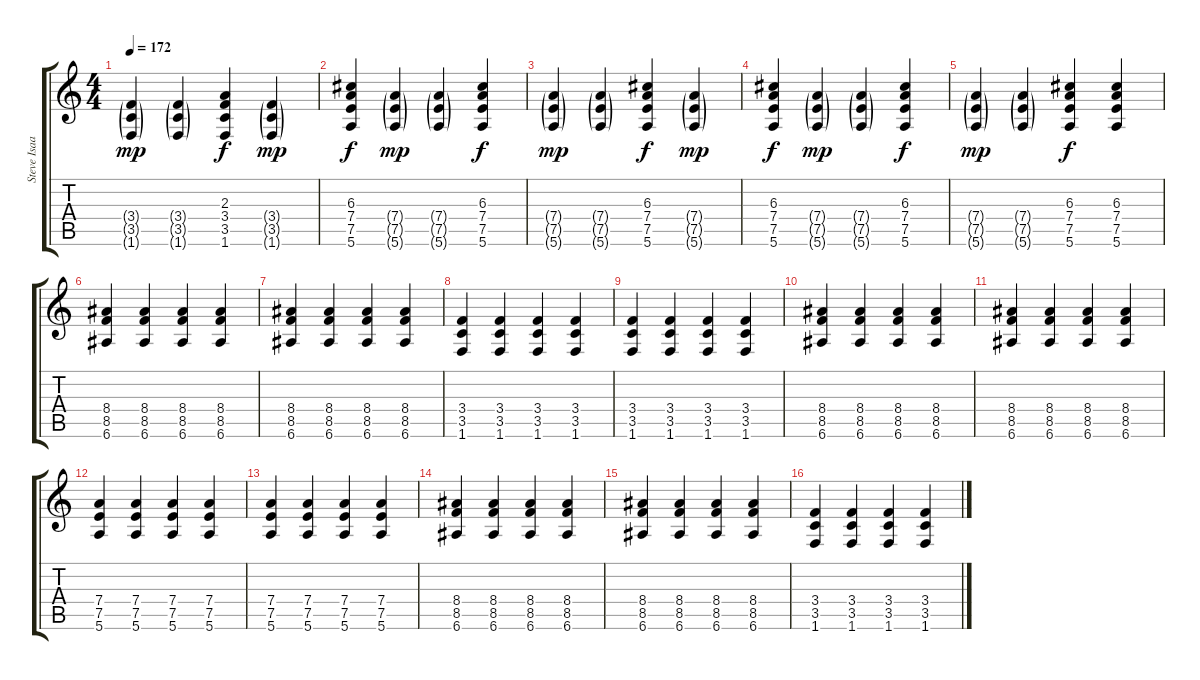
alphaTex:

\track ("Steve Isaacs" "Steve Isaa") {instrument overdrivenguitar}
\staff {score tabs}
\tuning (E4 B3 G3 D3 A2 E2) {hide}
\ts (4 4)
\tempo 172
\clef g2
\ks c
(3.4{g} 3.5{g} 1.6{g}).4{dy mp} (3.4{g} 3.5{g} 1.6{g}).4 (2.3 3.4 3.5 1.6).4{dy f} (3.4{g} 3.5{g} 1.6{g}).4{dy mp} |
(6.3 7.4 7.5 5.6).4{dy f} (7.4{g} 7.5{g} 5.6{g}).4{dy mp} (7.4{g} 7.5{g} 5.6{g}).4 (6.3 7.4 7.5 5.6).4{dy f} |
(7.4{g} 7.5{g} 5.6{g}).4{dy mp} (7.4{g} 7.5{g} 5.6{g}).4 (6.3 7.4 7.5 5.6).4{dy f} (7.4{g} 7.5{g} 5.6{g}).4{dy mp} |
(6.3 7.4 7.5 5.6).4{dy f} (7.4{g} 7.5{g} 5.6{g}).4{dy mp} (7.4{g} 7.5{g} 5.6{g}).4 (6.3 7.4 7.5 5.6).4{dy f} |
(7.4{g} 7.5{g} 5.6{g}).4{dy mp} (7.4{g} 7.5{g} 5.6{g}).4 (6.3 7.4 7.5 5.6).4{dy f} (6.3 7.4 7.5 5.6).4 |
(8.4 8.5 6.6).4{instrument overdrivenguitar} (8.4 8.5 6.6).4 (8.4 8.5 6.6).4 (8.4 8.5 6.6).4 |
(8.4 8.5 6.6).4 (8.4 8.5 6.6).4 (8.4 8.5 6.6).4 (8.4 8.5 6.6).4 |
(3.4 3.5 1.6).4 (3.4 3.5 1.6).4 (3.4 3.5 1.6).4 (3.4 3.5 1.6).4 |
(3.4 3.5 1.6).4 (3.4 3.5 1.6).4 (3.4 3.5 1.6).4 (3.4 3.5 1.6).4 |
(8.4 8.5 6.6).4 (8.4 8.5 6.6).4 (8.4 8.5 6.6).4 (8.4 8.5 6.6).4 |
(8.4 8.5 6.6).4 (8.4 8.5 6.6).4 (8.4 8.5 6.6).4 (8.4 8.5 6.6).4 |
(7.4 7.5 5.6).4 (7.4 7.5 5.6).4 (7.4 7.5 5.6).4 (7.4 7.5 5.6).4 |
(7.4 7.5 5.6).4 (7.4 7.5 5.6).4 (7.4 7.5 5.6).4 (7.4 7.5 5.6).4 |
(8.4 8.5 6.6).4 (8.4 8.5 6.6).4 (8.4 8.5 6.6).4 (8.4 8.5 6.6).4 |
(8.4 8.5 6.6).4 (8.4 8.5 6.6).4 (8.4 8.5 6.6).4 (8.4 8.5 6.6).4 |
(3.4 3.5 1.6).4 (3.4 3.5 1.6).4 (3.4 3.5 1.6).4 (3.4 3.5 1.6).4
